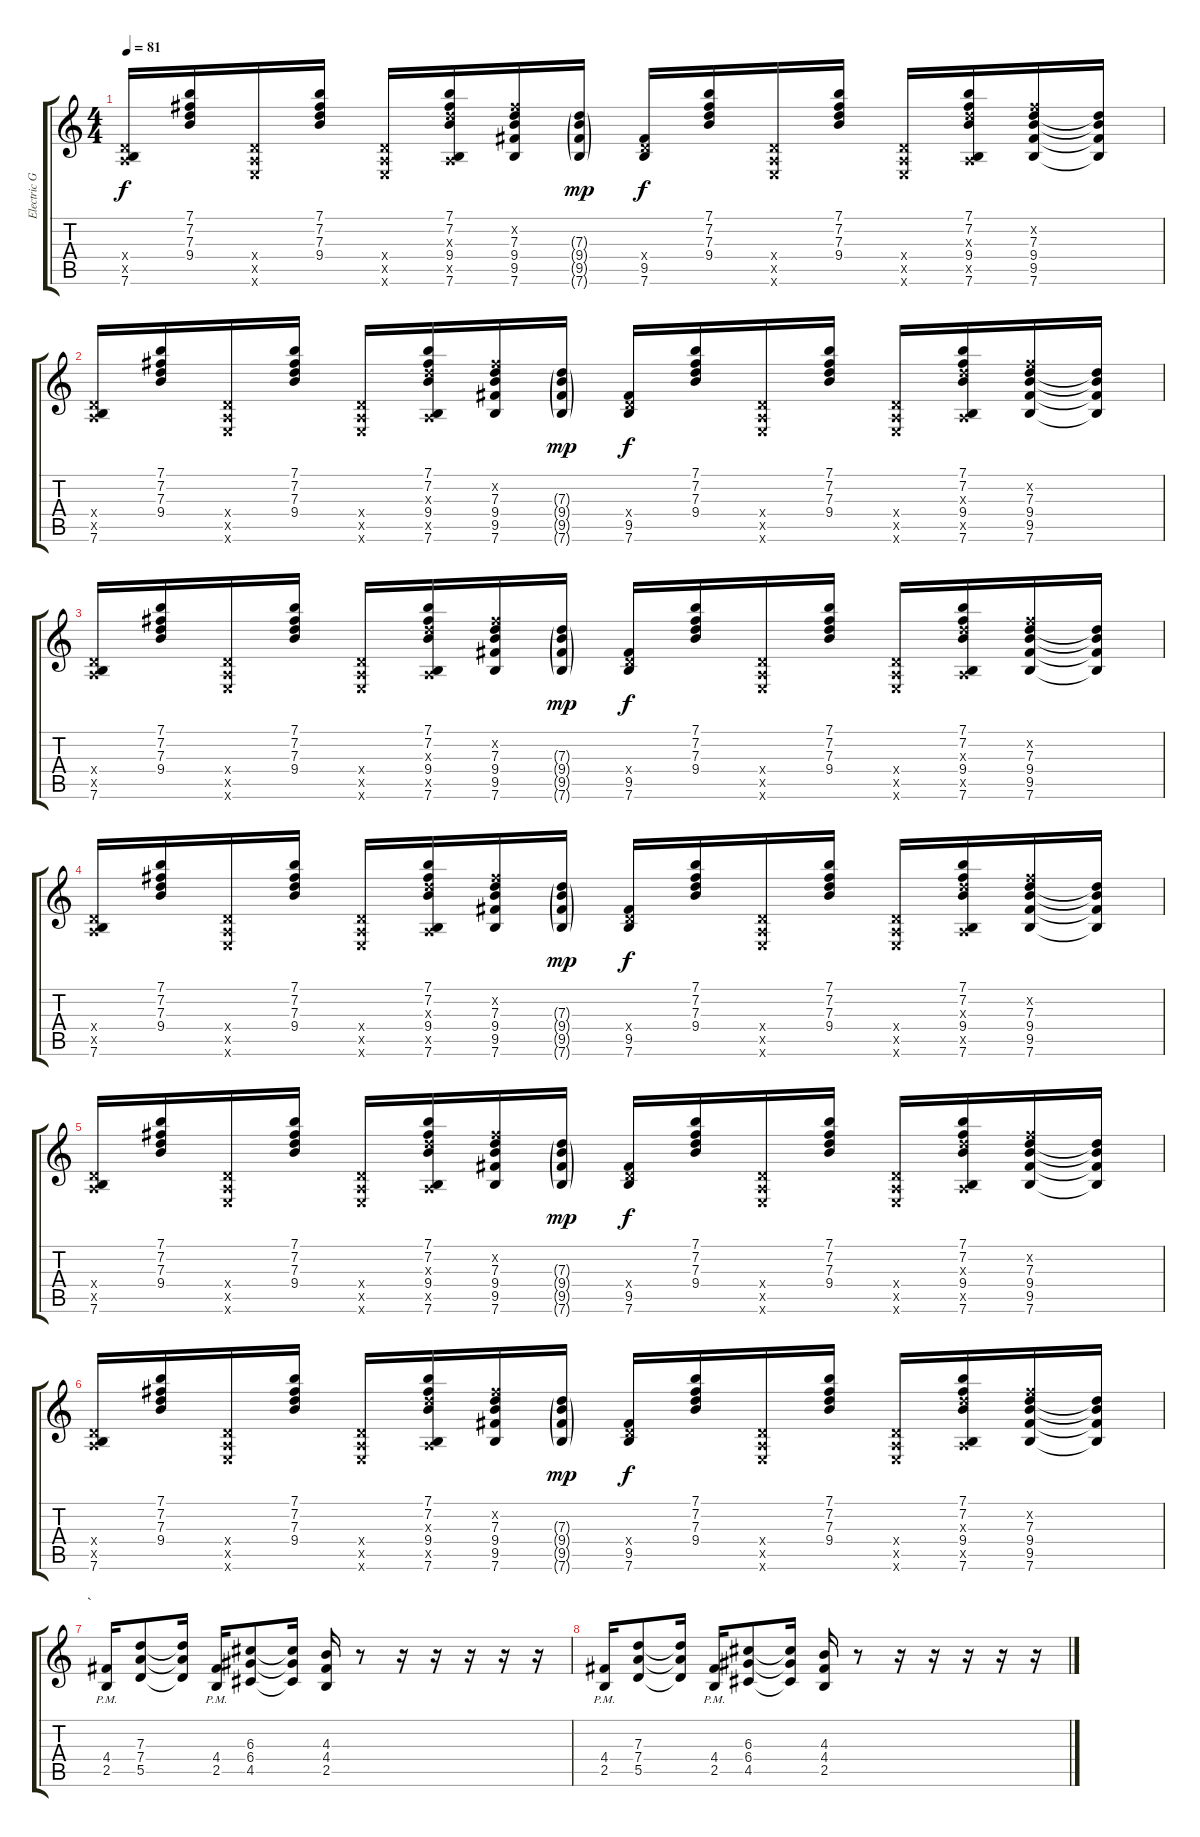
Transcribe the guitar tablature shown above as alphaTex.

\track ("Electric Guitar (Rythm)" "Electric G") {instrument electricguitarclean}
\staff {score tabs}
\tuning (E4 B3 G3 D3 A2 E2) {hide}
\ts (4 4)
\tempo 81
\clef g2
\ks c
(0.4{x} 0.5{x} 7.6).16{dy f} (7.1 7.2 7.3 9.4).16 (0.4{x} 0.5{x} 0.6{x}).16 (7.1 7.2 7.3 9.4).16 (0.4{x} 0.5{x} 0.6{x}).16 (7.1 7.2 7.3{x} 9.4 0.5{x} 7.6).16 (7.2{x} 7.3 9.4 9.5 7.6).16 (7.3{g} 9.4{g} 9.5{g} 7.6{g}).16{dy mp} (0.4{x} 9.5 7.6).16{dy f} (7.1 7.2 7.3 9.4).16 (0.4{x} 0.5{x} 0.6{x}).16 (7.1 7.2 7.3 9.4).16 (0.4{x} 0.5{x} 0.6{x}).16 (7.1 7.2 7.3{x} 9.4 0.5{x} 7.6).16 (7.2{x} 7.3 9.4 9.5 7.6).16 (7.3{t} 9.4{t} 9.5{t} 7.6{t}).16 |
(0.4{x} 0.5{x} 7.6).16 (7.1 7.2 7.3 9.4).16 (0.4{x} 0.5{x} 0.6{x}).16 (7.1 7.2 7.3 9.4).16 (0.4{x} 0.5{x} 0.6{x}).16 (7.1 7.2 7.3{x} 9.4 0.5{x} 7.6).16 (7.2{x} 7.3 9.4 9.5 7.6).16 (7.3{g} 9.4{g} 9.5{g} 7.6{g}).16{dy mp} (0.4{x} 9.5 7.6).16{dy f} (7.1 7.2 7.3 9.4).16 (0.4{x} 0.5{x} 0.6{x}).16 (7.1 7.2 7.3 9.4).16 (0.4{x} 0.5{x} 0.6{x}).16 (7.1 7.2 7.3{x} 9.4 0.5{x} 7.6).16 (7.2{x} 7.3 9.4 9.5 7.6).16 (7.3{t} 9.4{t} 9.5{t} 7.6{t}).16 |
(0.4{x} 0.5{x} 7.6).16 (7.1 7.2 7.3 9.4).16 (0.4{x} 0.5{x} 0.6{x}).16 (7.1 7.2 7.3 9.4).16 (0.4{x} 0.5{x} 0.6{x}).16 (7.1 7.2 7.3{x} 9.4 0.5{x} 7.6).16 (7.2{x} 7.3 9.4 9.5 7.6).16 (7.3{g} 9.4{g} 9.5{g} 7.6{g}).16{dy mp} (0.4{x} 9.5 7.6).16{dy f} (7.1 7.2 7.3 9.4).16 (0.4{x} 0.5{x} 0.6{x}).16 (7.1 7.2 7.3 9.4).16 (0.4{x} 0.5{x} 0.6{x}).16 (7.1 7.2 7.3{x} 9.4 0.5{x} 7.6).16 (7.2{x} 7.3 9.4 9.5 7.6).16 (7.3{t} 9.4{t} 9.5{t} 7.6{t}).16 |
(0.4{x} 0.5{x} 7.6).16 (7.1 7.2 7.3 9.4).16 (0.4{x} 0.5{x} 0.6{x}).16 (7.1 7.2 7.3 9.4).16 (0.4{x} 0.5{x} 0.6{x}).16 (7.1 7.2 7.3{x} 9.4 0.5{x} 7.6).16 (7.2{x} 7.3 9.4 9.5 7.6).16 (7.3{g} 9.4{g} 9.5{g} 7.6{g}).16{dy mp} (0.4{x} 9.5 7.6).16{dy f} (7.1 7.2 7.3 9.4).16 (0.4{x} 0.5{x} 0.6{x}).16 (7.1 7.2 7.3 9.4).16 (0.4{x} 0.5{x} 0.6{x}).16 (7.1 7.2 7.3{x} 9.4 0.5{x} 7.6).16 (7.2{x} 7.3 9.4 9.5 7.6).16 (7.3{t} 9.4{t} 9.5{t} 7.6{t}).16 |
(0.4{x} 0.5{x} 7.6).16 (7.1 7.2 7.3 9.4).16 (0.4{x} 0.5{x} 0.6{x}).16 (7.1 7.2 7.3 9.4).16 (0.4{x} 0.5{x} 0.6{x}).16 (7.1 7.2 7.3{x} 9.4 0.5{x} 7.6).16 (7.2{x} 7.3 9.4 9.5 7.6).16 (7.3{g} 9.4{g} 9.5{g} 7.6{g}).16{dy mp} (0.4{x} 9.5 7.6).16{dy f} (7.1 7.2 7.3 9.4).16 (0.4{x} 0.5{x} 0.6{x}).16 (7.1 7.2 7.3 9.4).16 (0.4{x} 0.5{x} 0.6{x}).16 (7.1 7.2 7.3{x} 9.4 0.5{x} 7.6).16 (7.2{x} 7.3 9.4 9.5 7.6).16 (7.3{t} 9.4{t} 9.5{t} 7.6{t}).16 |
(0.4{x} 0.5{x} 7.6).16 (7.1 7.2 7.3 9.4).16 (0.4{x} 0.5{x} 0.6{x}).16 (7.1 7.2 7.3 9.4).16 (0.4{x} 0.5{x} 0.6{x}).16 (7.1 7.2 7.3{x} 9.4 0.5{x} 7.6).16 (7.2{x} 7.3 9.4 9.5 7.6).16 (7.3{g} 9.4{g} 9.5{g} 7.6{g}).16{dy mp} (0.4{x} 9.5 7.6).16{dy f} (7.1 7.2 7.3 9.4).16 (0.4{x} 0.5{x} 0.6{x}).16 (7.1 7.2 7.3 9.4).16 (0.4{x} 0.5{x} 0.6{x}).16 (7.1 7.2 7.3{x} 9.4 0.5{x} 7.6).16 (7.2{x} 7.3 9.4 9.5 7.6).16 (7.3{t} 9.4{t} 9.5{t} 7.6{t}).16 |
\section ("" "`")
(4.4 2.5{pm}).16{volume 14 instrument overdrivenguitar} (7.3 7.4 5.5).8 (7.3{t} 7.4{t} 5.5{t}).16 (4.4 2.5{pm}).16 (6.3 6.4 4.5).8 (6.3{t} 6.4{t} 4.5{t}).16 (4.3 4.4 2.5).16 r.8 r.16 r.16 r.16 r.16 r.16 |
(4.4 2.5{pm}).16 (7.3 7.4 5.5).8 (7.3{t} 7.4{t} 5.5{t}).16 (4.4 2.5{pm}).16 (6.3 6.4 4.5).8 (6.3{t} 6.4{t} 4.5{t}).16 (4.3 4.4 2.5).16 r.8 r.16 r.16 r.16 r.16 r.16
